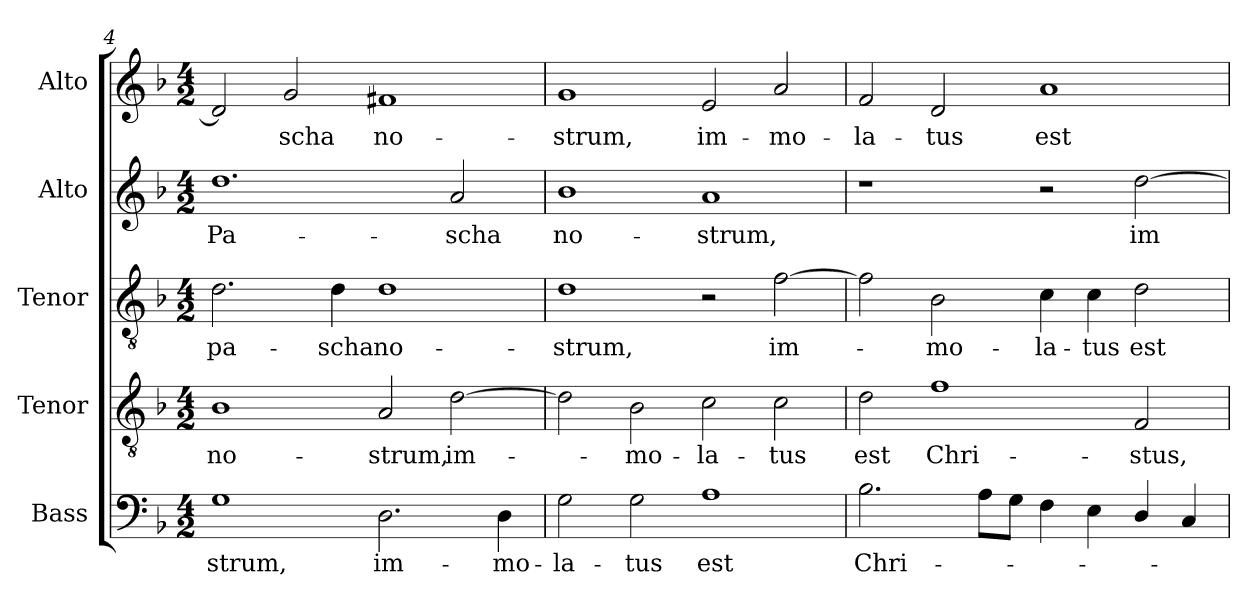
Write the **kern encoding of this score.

**kern	**text	**kern	**text	**kern	**text	**kern	**text	**kern	**text
*part5	*part5	*part4	*part4	*part3	*part3	*part2	*part2	*part1	*part1
*staff5	*staff5	*staff4	*staff4	*staff3	*staff3	*staff2	*staff2	*staff1	*staff1
*I"Bass	*	*I"Tenor	*	*I"Tenor	*	*I"Alto	*	*I"Alto	*
*I'B.	*	*I'T.	*	*I'T.	*	*I'A.	*	*I'A.	*
*clefF4	*	*clefGv2	*	*clefGv2	*	*clefG2	*	*clefG2	*
*	*	*ITrd7c12	*	*ITrd7c12	*	*	*	*	*
*k[b-]	*	*k[b-]	*	*k[b-]	*	*k[b-]	*	*k[b-]	*
*F:	*	*F:	*	*F:	*	*F:	*	*F:	*
*M4/2	*	*M4/2	*	*M4/2	*	*M4/2	*	*M4/2	*
=4	=4	=4	=4	=4	=4	=4	=4	=4	=4
!	!LO:LY:b:color=#000000	!	!	!	!	!	!	!	!
!	!	!	!LO:LY:b:color=#000000	!	!	!	!	!	!
!	!	!	!	!	!LO:LY:b:color=#000000	!	!	!	!
!	!	!	!	!	!	!	!LO:LY:b:color=#000000	!	!
1Gi	-strum,	1BB-i	no-	2.Di\	pa-	1.ddi	Pa-	2di/]	.
!	!	!	!	!	!	!	!	!	!LO:LY:b:color=#000000
.	.	.	.	.	.	.	.	2gi/	-scha
!	!	!	!	!	!LO:LY:b:color=#000000	!	!	!	!
.	.	.	.	4Di\	-scha	.	.	.	.
!	!LO:LY:b:color=#000000	!	!	!	!	!	!	!	!
!	!	!	!LO:LY:b:color=#000000	!	!	!	!	!	!
!	!	!	!	!	!LO:LY:b:color=#000000	!	!	!	!
!	!	!	!	!	!	!	!	!	!LO:LY:b:color=#000000
2.Di\	im-	2AAi/	-strum,	1Di	no-	.	.	1f#Xi	no-
!	!	!	!LO:LY:b:color=#000000	!	!	!	!	!	!
!	!	!	!	!	!	!	!LO:LY:b:color=#000000	!	!
.	.	[2Di\	im-	.	.	2ai/	-scha	.	.
!	!LO:LY:b:color=#000000	!	!	!	!	!	!	!	!
4Di\	-mo-	.	.	.	.	.	.	.	.
=5	=5	=5	=5	=5	=5	=5	=5	=5	=5
!	!LO:LY:b:color=#000000	!	!	!	!	!	!	!	!
!	!	!	!	!	!LO:LY:b:color=#000000	!	!	!	!
!	!	!	!	!	!	!	!LO:LY:b:color=#000000	!	!
!	!	!	!	!	!	!	!	!	!LO:LY:b:color=#000000
2Gi\	-la-	2Di\]	.	1Di	-strum,	1b-i	no-	1gi	-strum,
!	!LO:LY:b:color=#000000	!	!	!	!	!	!	!	!
!	!	!	!LO:LY:b:color=#000000	!	!	!	!	!	!
2Gi\	-tus	2BB-i\	-mo-	.	.	.	.	.	.
!	!LO:LY:b:color=#000000	!	!	!	!	!	!	!	!
!	!	!	!LO:LY:b:color=#000000	!	!	!	!	!	!
!	!	!	!	!	!	!	!LO:LY:b:color=#000000	!	!
!	!	!	!	!	!	!	!	!	!LO:LY:b:color=#000000
1Ai	est	2Ci\	-la-	2r	.	1ai	-strum,	2ei/	im-
!	!	!	!LO:LY:b:color=#000000	!	!	!	!	!	!
!	!	!	!	!	!LO:LY:b:color=#000000	!	!	!	!
!	!	!	!	!	!	!	!	!	!LO:LY:b:color=#000000
.	.	2Ci\	-tus	[2Fi\	im-	.	.	2ai/	-mo-
!!LO:LB:g=z
=6	=6	=6	=6	=6	=6	=6	=6	=6	=6
!	!LO:LY:b:color=#000000	!	!	!	!	!	!	!	!
!	!	!	!LO:LY:b:color=#000000	!	!	!	!	!	!
!	!	!	!	!	!	!	!	!	!LO:LY:b:color=#000000
2.B-i\	Chri-	2Di\	est	2Fi\]	.	1r	.	2fi/	-la-
!	!	!	!LO:LY:b:color=#000000	!	!	!	!	!	!
!	!	!	!	!	!LO:LY:b:color=#000000	!	!	!	!
!	!	!	!	!	!	!	!	!	!LO:LY:b:color=#000000
.	.	1Fi	Chri-	2BB-i\	-mo-	.	.	2di/	-tus
8Ai\L	.	.	.	.	.	.	.	.	.
8Gi\J	.	.	.	.	.	.	.	.	.
!	!	!	!	!	!LO:LY:b:color=#000000	!	!	!	!
!	!	!	!	!	!	!	!	!	!LO:LY:b:color=#000000
4Fi\	.	.	.	4Ci\	-la-	2r	.	1ai	est
!	!	!	!	!	!LO:LY:b:color=#000000	!	!	!	!
4Ei\	.	.	.	4Ci\	-tus	.	.	.	.
!	!	!	!LO:LY:b:color=#000000	!	!	!	!	!	!
!	!	!	!	!	!LO:LY:b:color=#000000	!	!	!	!
!	!	!	!	!	!	!	!LO:LY:b:color=#000000	!	!
4Di/	.	2FFi/	-stus,	2Di\	est	[2ddi\	im-	.	.
4Ci/	.	.	.	.	.	.	.	.	.
=	=	=	=	=	=	=	=	=	=
*-	*-	*-	*-	*-	*-	*-	*-	*-	*-
